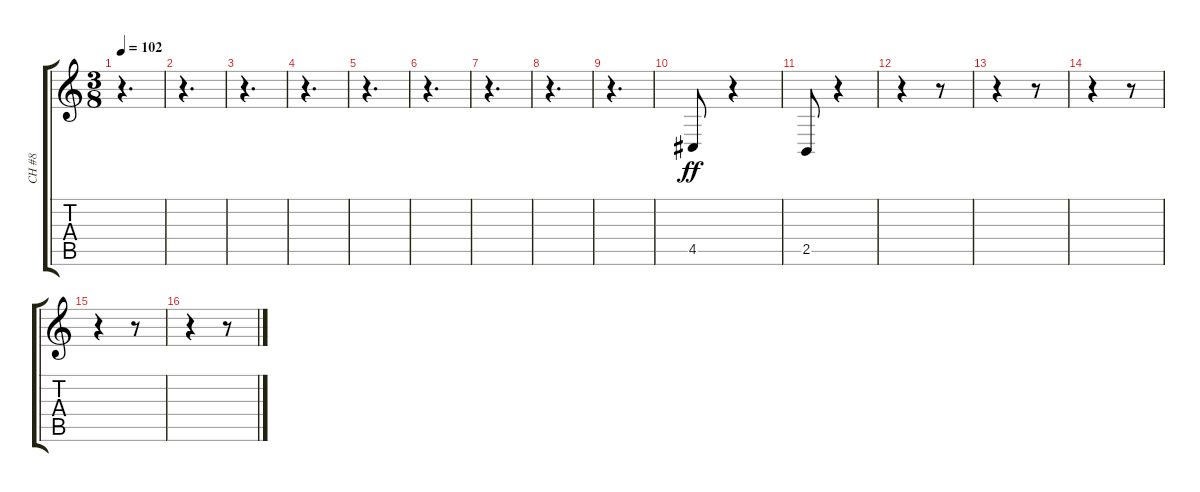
\track ("CH #8" "CH #8") {instrument stringensemble1}
\staff {score tabs}
\tuning (E4 B3 G3 D3 A2 E2) {hide}
\ts (3 8)
\tempo 102
\clef g2
\ks c
r.4{d dy ff} |
r.4{d} |
r.4{d} |
r.4{d} |
r.4{d} |
r.4{d} |
r.4{d} |
r.4{d} |
r.4{d} |
4.5.8 r.4 |
2.5.8 r.4 |
r.4 r.8 |
r.4 r.8 |
r.4 r.8 |
r.4 r.8 |
r.4 r.8
